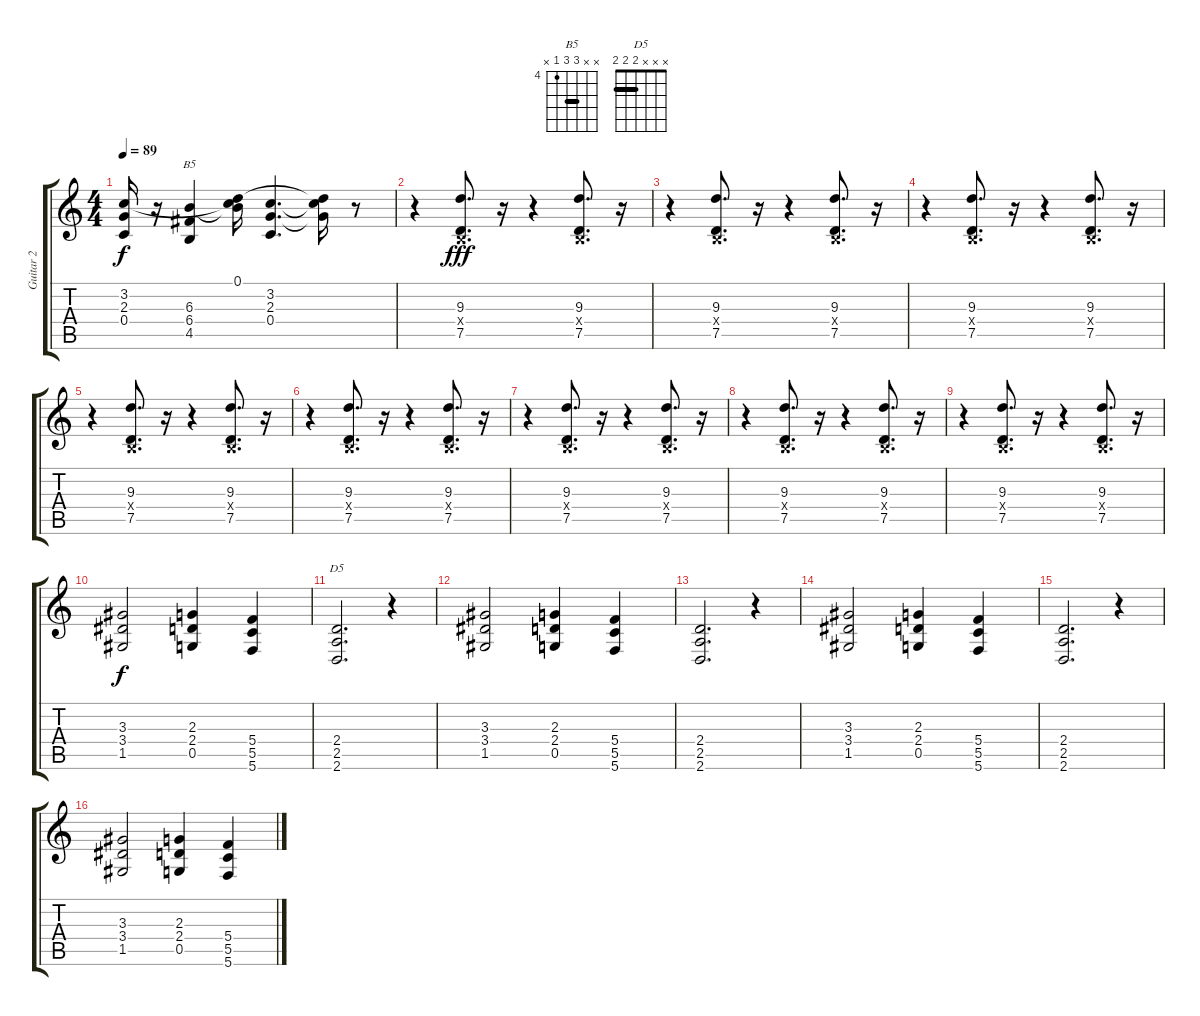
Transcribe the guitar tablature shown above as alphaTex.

\track ("Guitar 2" "Guitar 2") {instrument distortionguitar}
\staff {score tabs}
\tuning (D4 A3 F3 C3 G2 C2) {hide}
\chord ("B5" x x 6 6 4 x) {firstfret 4 barre 6}
\chord ("D5" x x x 2 2 2) {barre 2}
\ts (4 4)
\tempo 89
\clef g2
\ks c
(3.2 2.3 0.4).16{dy f} r.16 (6.3 6.4 4.5).4{ch "B5"} (0.1 3.2{t} 6.3{t}).16 (3.2 2.3 0.4).4{d} (0.1{t} 3.2{t} 2.3{t}).16 r.8 |
r.4 (9.3 -1.4{x} 7.5).8{d dy fff} r.16 r.4 (9.3 -1.4{x} 7.5).8{d} r.16 |
r.4 (9.3 -1.4{x} 7.5).8{d} r.16 r.4 (9.3 -1.4{x} 7.5).8{d} r.16 |
r.4 (9.3 -1.4{x} 7.5).8{d} r.16 r.4 (9.3 -1.4{x} 7.5).8{d} r.16 |
r.4 (9.3 -1.4{x} 7.5).8{d} r.16 r.4 (9.3 -1.4{x} 7.5).8{d} r.16 |
r.4 (9.3 -1.4{x} 7.5).8{d} r.16 r.4 (9.3 -1.4{x} 7.5).8{d} r.16 |
r.4 (9.3 -1.4{x} 7.5).8{d} r.16 r.4 (9.3 -1.4{x} 7.5).8{d} r.16 |
r.4 (9.3 -1.4{x} 7.5).8{d} r.16 r.4 (9.3 -1.4{x} 7.5).8{d} r.16 |
r.4 (9.3 -1.4{x} 7.5).8{d} r.16 r.4 (9.3 -1.4{x} 7.5).8{d} r.16 |
(3.3 3.4 1.5).2{dy f} (2.3 2.4 0.5).4 (5.4 5.5 5.6).4 |
(2.4 2.5 2.6).2{d ch "D5"} r.4 |
(3.3 3.4 1.5).2 (2.3 2.4 0.5).4 (5.4 5.5 5.6).4 |
(2.4 2.5 2.6).2{d} r.4 |
(3.3 3.4 1.5).2 (2.3 2.4 0.5).4 (5.4 5.5 5.6).4 |
(2.4 2.5 2.6).2{d} r.4 |
(3.3 3.4 1.5).2 (2.3 2.4 0.5).4 (5.4 5.5 5.6).4
